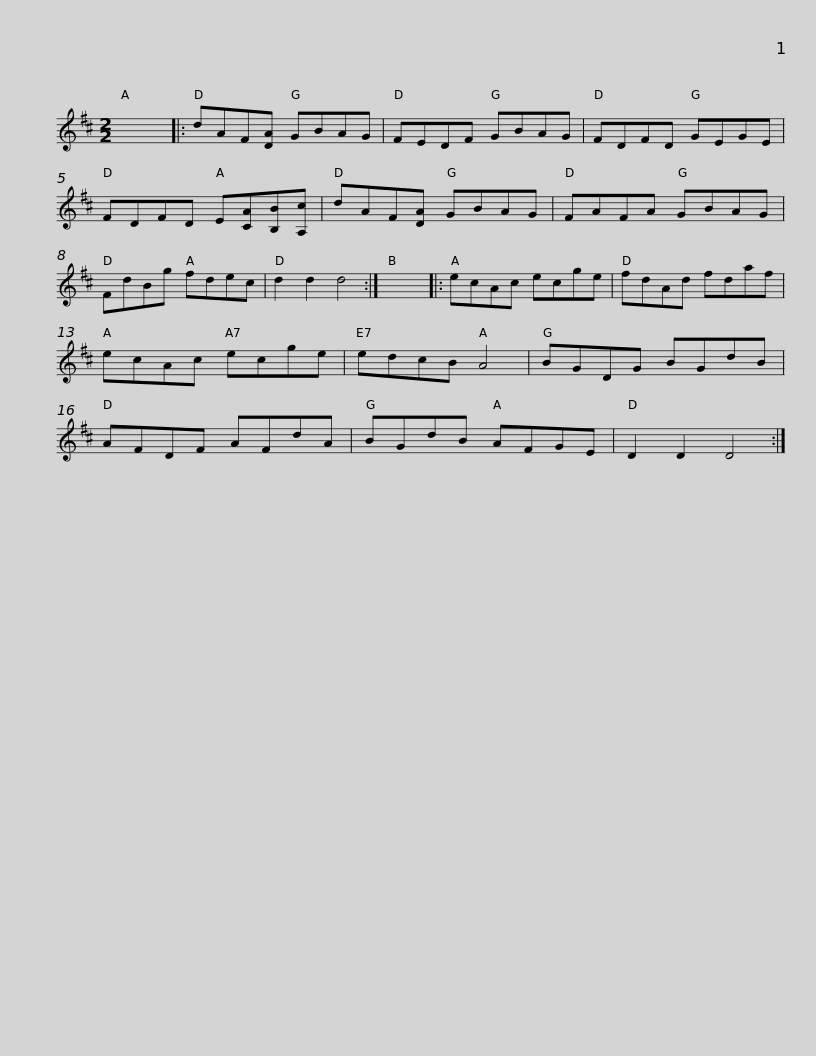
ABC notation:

X:1
L:1/8
M:2/2
I:linebreak $
K:D
V:1 treble
V:1
 x8 |: dAF[DA] GBAG | FEDF GBAG | FDFD GEGE | FDFD E[CA][B,B][A,c] | %5
 dAF[DA] GBAG |$ FAFA GBAG | FdBg fdec | d2 d2 d4 :| x8 |: %10
 ecAc ecge | fdAd fdaf |$ ecAc ecge | edcB A4 | BGDG BGdB | %15
 AFDF AFdA | BGdB AFGE | D2 D2 D4 :| %18
